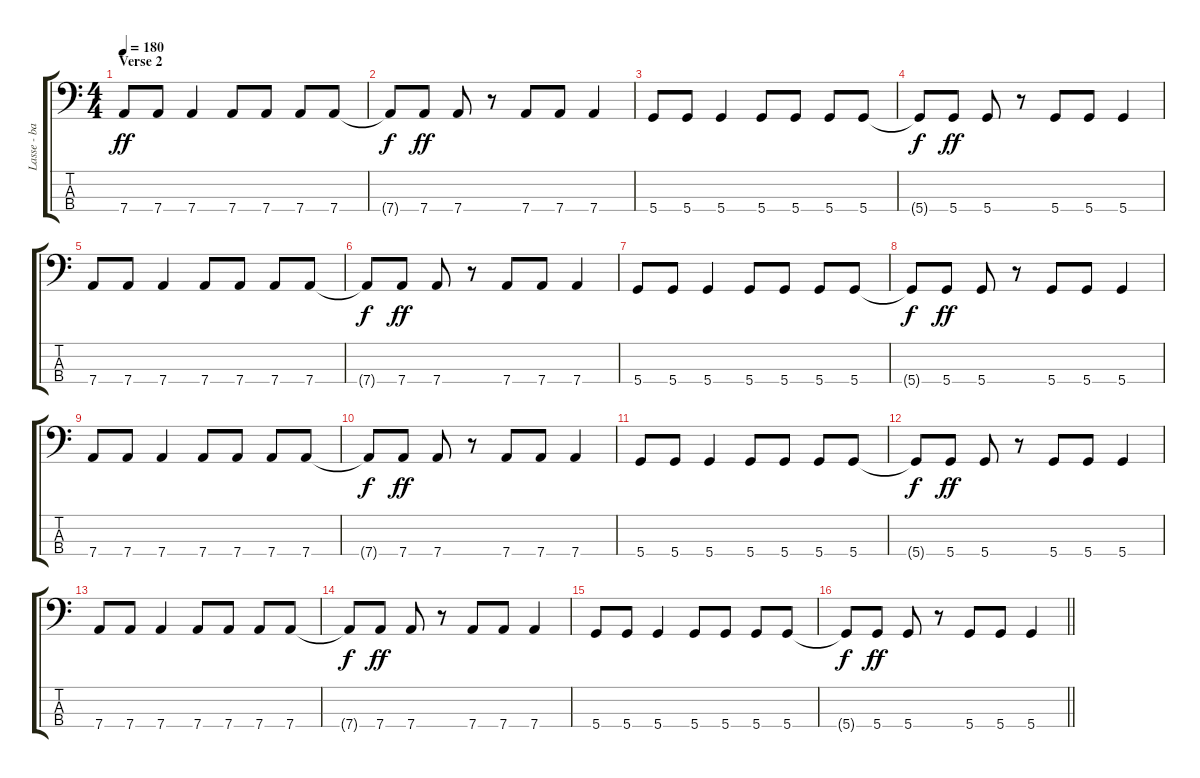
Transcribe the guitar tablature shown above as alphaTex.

\track ("Lasse - bass" "Lasse - ba") {instrument electricbassfinger}
\staff {score tabs}
\tuning (G2 D2 A1 D1) {hide}
\ts (4 4)
\section ("" "Verse 2")
\tempo 180
\clef f4
\ks c
7.4.8{dy ff} 7.4.8 7.4.4 7.4.8 7.4.8 7.4.8 7.4.8 |
7.4{t}.8{dy f} 7.4.8{dy ff} 7.4.8 r.8 7.4.8 7.4.8 7.4.4 |
5.4.8 5.4.8 5.4.4 5.4.8 5.4.8 5.4.8 5.4.8 |
5.4{t}.8{dy f} 5.4.8{dy ff} 5.4.8 r.8 5.4.8 5.4.8 5.4.4 |
7.4.8 7.4.8 7.4.4 7.4.8 7.4.8 7.4.8 7.4.8 |
7.4{t}.8{dy f} 7.4.8{dy ff} 7.4.8 r.8 7.4.8 7.4.8 7.4.4 |
5.4.8 5.4.8 5.4.4 5.4.8 5.4.8 5.4.8 5.4.8 |
5.4{t}.8{dy f} 5.4.8{dy ff} 5.4.8 r.8 5.4.8 5.4.8 5.4.4 |
7.4.8 7.4.8 7.4.4 7.4.8 7.4.8 7.4.8 7.4.8 |
7.4{t}.8{dy f} 7.4.8{dy ff} 7.4.8 r.8 7.4.8 7.4.8 7.4.4 |
5.4.8 5.4.8 5.4.4 5.4.8 5.4.8 5.4.8 5.4.8 |
5.4{t}.8{dy f} 5.4.8{dy ff} 5.4.8 r.8 5.4.8 5.4.8 5.4.4 |
7.4.8 7.4.8 7.4.4 7.4.8 7.4.8 7.4.8 7.4.8 |
7.4{t}.8{dy f} 7.4.8{dy ff} 7.4.8 r.8 7.4.8 7.4.8 7.4.4 |
5.4.8 5.4.8 5.4.4 5.4.8 5.4.8 5.4.8 5.4.8 |
\barLineRight lightlight
5.4{t}.8{dy f} 5.4.8{dy ff} 5.4.8 r.8 5.4.8 5.4.8 5.4.4
